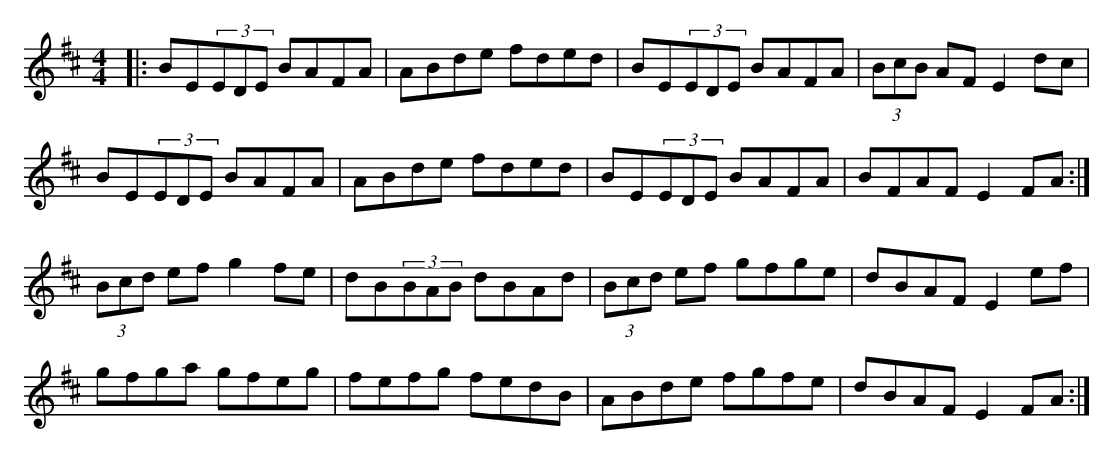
X:1
M:4/4
K:Edor
|:BE(3EDE BAFA|ABde fded|BE(3EDE BAFA|(3BcB AF E2dc|
BE(3EDE BAFA|ABde fded|BE(3EDE BAFA|BFAF E2FA:|
(3Bcd ef g2fe|dB(3BAB dBAd|(3Bcd ef gfge|dBAF E2ef|
gfga gfeg|fefg fedB|ABde fgfe|dBAF E2FA:|
